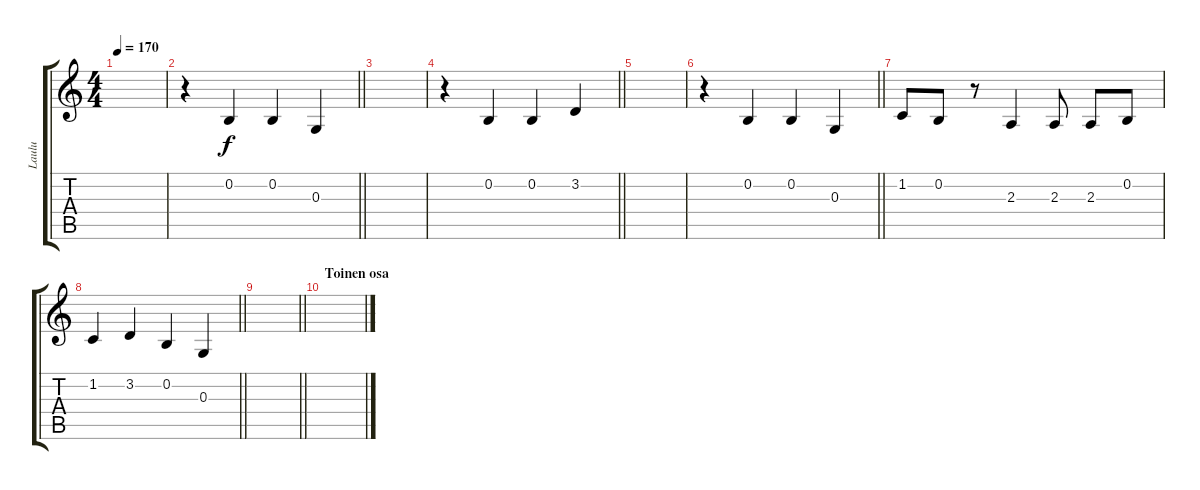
\track ("Laulu" "Laulu") {instrument lead6voice}
\staff {score tabs}
\tuning (E4 B3 G3 D3 A2 E2) {hide}
\ts (4 4)
\tempo 170
\clef g2
\ks c
|
\barLineRight lightlight
r.4 0.2.4 0.2.4 0.3.4 |
|
\barLineRight lightlight
r.4 0.2.4 0.2.4 3.2.4 |
|
\barLineRight lightlight
r.4 0.2.4 0.2.4 0.3.4 |
1.2.8 0.2.8 r.8 2.3.4 2.3.8 2.3.8 0.2.8 |
\barLineRight lightlight
1.2.4 3.2.4 0.2.4 0.3.4 |
\barLineRight lightlight
|
\section ("" "Toinen osa")
